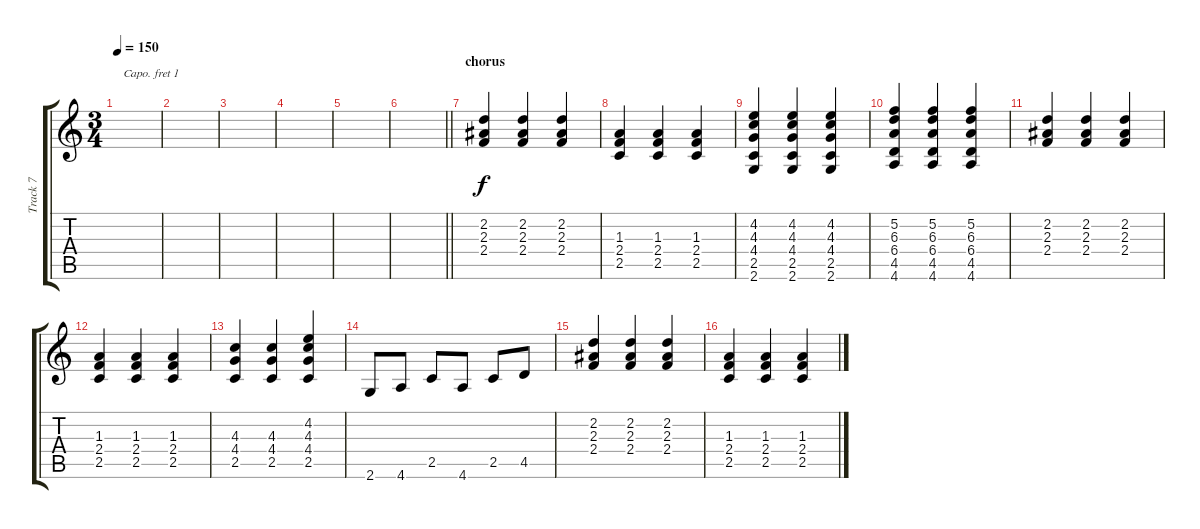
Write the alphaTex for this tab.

\track ("Track 7" "Track 7") {instrument distortionguitar}
\staff {score tabs}
\capo 1
\tuning (E4 B3 G3 D3 A2 E2) {hide}
\ts (3 4)
\tempo 150
\clef g2
\ks c
|
|
|
|
|
\barLineRight lightlight
|
\section ("" "chorus")
(2.2 2.3 2.4).4 (2.2 2.3 2.4).4 (2.2 2.3 2.4).4 |
(1.3 2.4 2.5).4 (1.3 2.4 2.5).4 (1.3 2.4 2.5).4 |
(4.2 4.3 4.4 2.5 2.6).4 (4.2 4.3 4.4 2.5 2.6).4 (4.2 4.3 4.4 2.5 2.6).4 |
(5.2 6.3 6.4 4.5 4.6).4 (5.2 6.3 6.4 4.5 4.6).4 (5.2 6.3 6.4 4.5 4.6).4 |
(2.2 2.3 2.4).4 (2.2 2.3 2.4).4 (2.2 2.3 2.4).4 |
(1.3 2.4 2.5).4 (1.3 2.4 2.5).4 (1.3 2.4 2.5).4 |
(4.3 4.4 2.5).4 (4.3 4.4 2.5).4 (4.2 4.3 4.4 2.5).4 |
2.6.8 4.6.8 2.5.8 4.6.8 2.5.8 4.5.8 |
(2.2 2.3 2.4).4 (2.2 2.3 2.4).4 (2.2 2.3 2.4).4 |
(1.3 2.4 2.5).4 (1.3 2.4 2.5).4 (1.3 2.4 2.5).4
